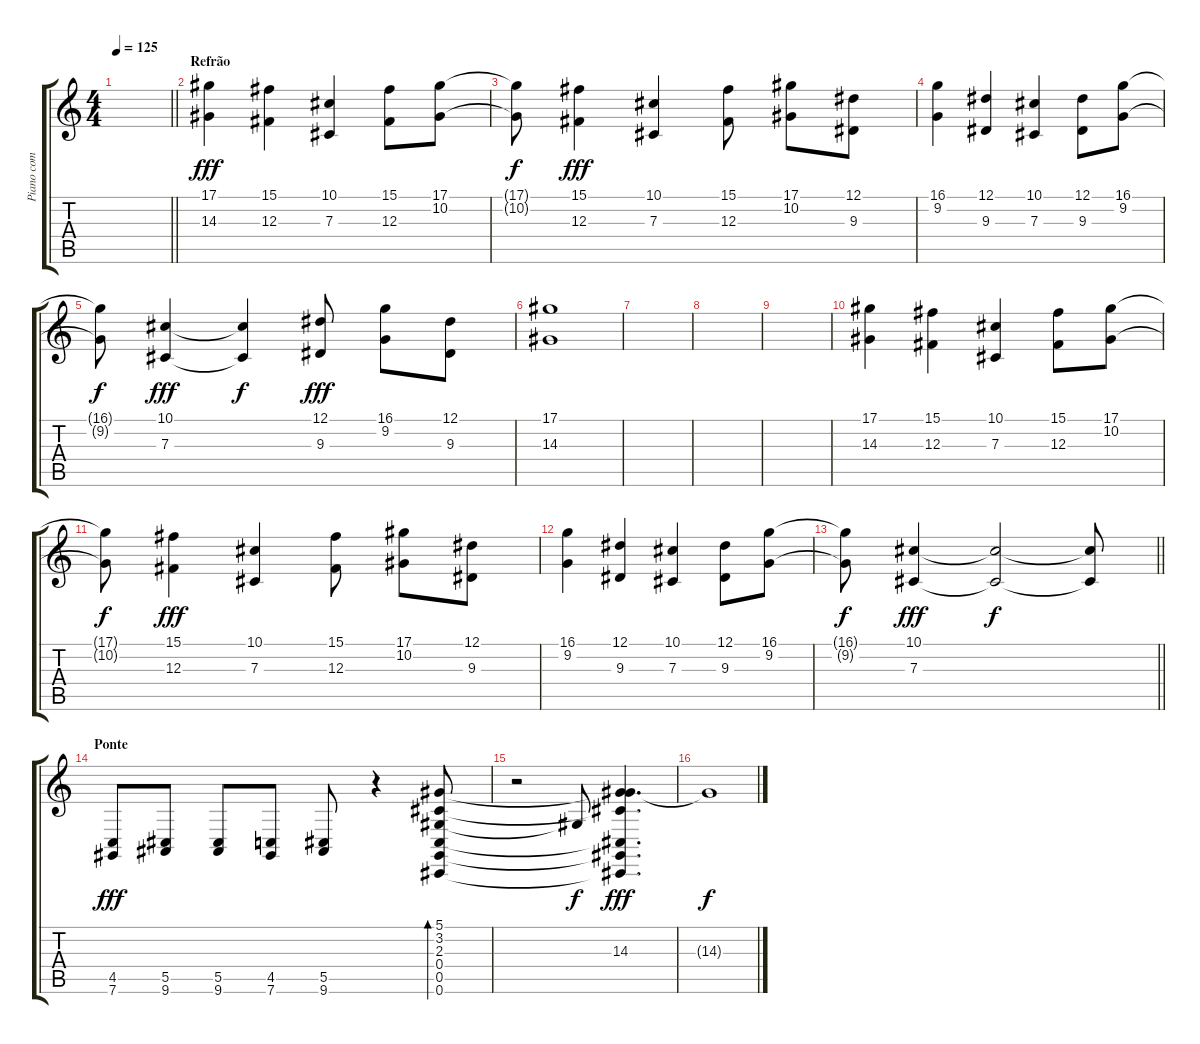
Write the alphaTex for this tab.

\track ("Piano com efeitos (?)" "Piano com ") {instrument acousticgrandpiano}
\staff {score tabs}
\tuning (Eb4 Bb3 Gb3 Db3 Ab2 Db2) {hide}
\ts (4 4)
\tempo 125
\clef g2
\barLineRight lightlight
\ks c
|
\section ("" "Refrão")
(17.1 14.3).4{dy fff} (15.1 12.3).4 (10.1 7.3).4 (15.1 12.3).8 (17.1 10.2).8 |
(17.1{t} 10.2{t}).8{dy f} (15.1 12.3).4{dy fff} (10.1 7.3).4 (15.1 12.3).8 (17.1 10.2).8 (12.1 9.3).8 |
(16.1 9.2).4 (12.1 9.3).4 (10.1 7.3).4 (12.1 9.3).8 (16.1 9.2).8 |
(16.1{t} 9.2{t}).8{dy f} (10.1 7.3).4{dy fff} (10.1{t} 7.3{t}).4{dy f} (12.1 9.3).8{dy fff} (16.1 9.2).8 (12.1 9.3).8 |
(17.1 14.3).1 |
|
|
|
(17.1 14.3).4 (15.1 12.3).4 (10.1 7.3).4 (15.1 12.3).8 (17.1 10.2).8 |
(17.1{t} 10.2{t}).8{dy f} (15.1 12.3).4{dy fff} (10.1 7.3).4 (15.1 12.3).8 (17.1 10.2).8 (12.1 9.3).8 |
(16.1 9.2).4 (12.1 9.3).4 (10.1 7.3).4 (12.1 9.3).8 (16.1 9.2).8 |
\barLineRight lightlight
(16.1{t} 9.2{t}).8{dy f} (10.1 7.3).4{dy fff} (10.1{t} 7.3{t}).2{dy f} (10.1{t} 7.3{t}).8 |
\section ("" "Ponte")
(4.5 7.6).8{dy fff} (5.5 9.6).8 (5.5 9.6).8 (4.5 7.6).8 (5.5 9.6).8 r.4 (5.1 3.2 2.3 0.4 0.5 0.6).8{bd 240} |
r.2 2.3{t}.8{dy f} (5.1{t} 3.2{t} 14.3 0.4{t} 0.5{t} 0.6{t}).4{d dy fff} |
14.3{t}.1{dy f}
